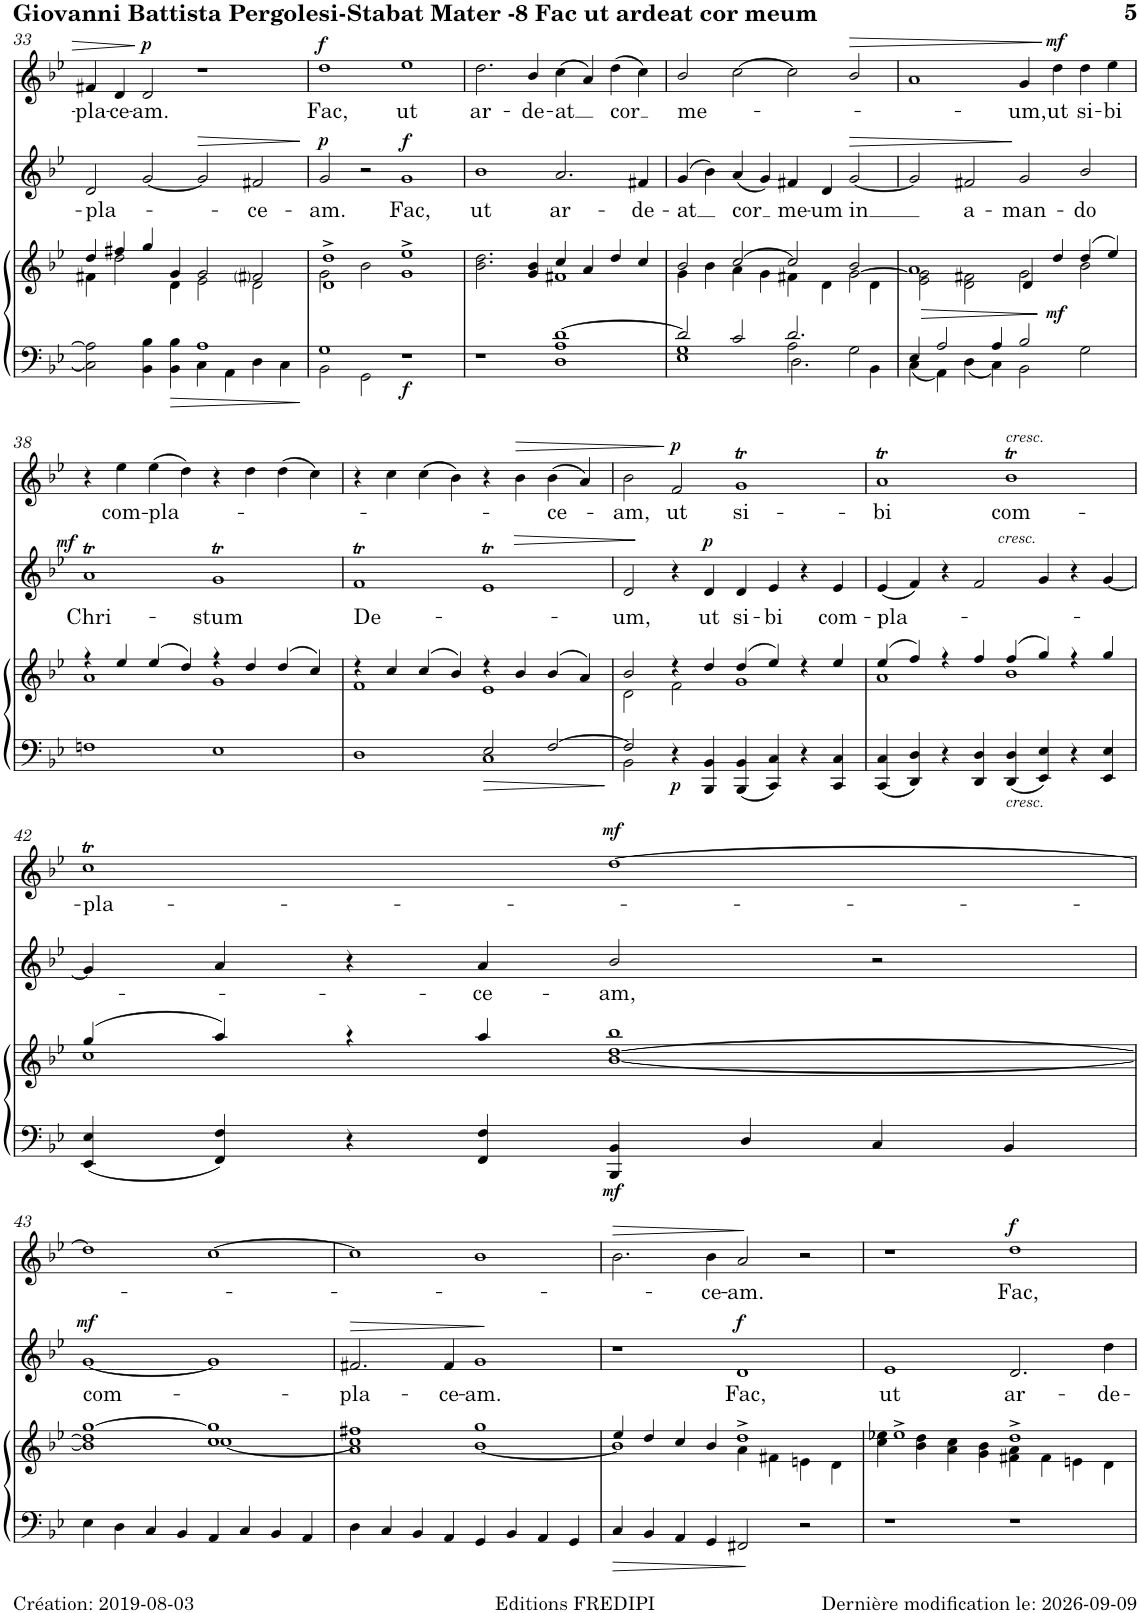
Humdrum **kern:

**kern	**kern	**dynam	**kern	**text	**dynam	**kern	**text	**dynam
*part3	*part3	*part3	*part2	*part2	*part2	*part1	*part1	*part1
*staff4	*staff3	*staff3/4	*staff2	*staff2	*staff2	*staff1	*staff1	*staff1
*I"Violino I/II Viola Violoncello Contrabasso e organo	*	*	*I"Alti	*	*	*I"Soprani	*	*
!!LO:PB:g=z
*clefF4	*clefG2	*	*clefG2	*	*	*clefG2	*	*
*k[b-e-]	*k[b-e-]	*	*k[b-e-]	*	*	*k[b-e-]	*	*
*M4/2	*M4/2	*	*M4/2	*	*	*M4/2	*	*
*met(c|)	*met(c|)	*	*met(c|)	*	*	*met(c|)	*	*
=33	=33	=33	=33	=33	=33	=33	=33	=33
*^	*^	*	*	*	*	*	*	*
!	!	!	!	!	!	!LO:LY:b	!	!	!LO:LY:b	!
2C\] 2A\]	1ryy	4dd/	4f#X\	.	2d/	-pla-	.	4f#X/	-pla-	.
!	!	!	!	!	!	!	!	!	!LO:LY:b	!
.	.	4ff#X/	2dd\	.	.	.	.	4d/	-ce-	.
!	!	!	!	!	!	!	!	!	!LO:LY:b	!LO:DY:a
4BB-\ 4B-\	.	4gg/	.	.	[<2g/	.	.	2d/	-am.	p
4BB-\ 4B-\	.	4g/	4d\	.	.	.	.	.	.	.
!	!	!	!	!	!	!	!LO:HP:b	!	!	!
4C\	1A	2g/	2e-\	.	2g/]	.	>	1r	.	.
4AA\	.	.	.	.	.	.	.	.	.	.
!	!	!	!	!	!	!LO:LY:b	!	!	!	!
4D\	.	2f#i/	2d\	.	2f#X/	-ce-	.	.	.	.
4C\	.	.	.	.	.	.	.	.	.	.
*v	*v	*	*	*	*	*	*	*	*	*
*	*v	*v	*	*	*	*	*	*	*
.	.	.	.	.	]	.	.	.
=34	=34	=34	=34	=34	=34	=34	=34	=34
*^	*^	*	*	*	*	*	*	*
!	!	!	!	!	!	!LO:LY:b	!LO:DY:a	!	!LO:LY:b	!LO:DY:a
1G	2BB-\	1d^ 1dd^	2g\	.	2g/	-am.	p	1dd	Fac,	f
.	2GG\	.	2b-\	.	2r	.	.	.	.	.
!	!	!	!	!LO:DY:b=2	!	!LO:LY:b	!LO:DY:a	!	!LO:LY:b	!
1r	1ryy	1g^ 1ee-^	1ryy	f	1g	Fac,	f	1ee-	ut	.
=35	=35	=35	=35	=35	=35	=35	=35	=35	=35	=35
!	!	!	!	!	!	!LO:LY:b	!	!	!LO:LY:b	!
1r	1ryy	2.b-\ 2.dd\	1ryy	.	1b-	ut	.	2.dd\	ar-	.
!	!	!	!	!	!	!	!	!	!LO:LY:b	!
.	.	4g/ 4b-/	.	.	.	.	.	4b-/	-de-	.
!	!	!	!	!	!	!LO:LY:b	!	!	!LO:LY:b	!
[1d	1D 1A	4cc/	1f#X	.	2.a/	ar-	.	(>4cc\	-at	.
.	.	4a/	.	.	.	.	.	4a/)	.	.
!	!	!	!	!	!	!	!	!	!LO:LY:b	!
.	.	4dd/	.	.	.	.	.	(>4dd\	cor	.
!	!	!	!	!	!	!LO:LY:b	!	!	!	!
.	.	4cc/	.	.	4f#X/	-de-	.	4cc\)	.	.
=36	=36	=36	=36	=36	=36	=36	=36	=36	=36	=36
*	*^	*	*^	*	*	*	*	*	*	*
!	!	!	!	!	!	!	!	!LO:LY:b	!	!	!LO:LY:b	!
2d/]	1E- 1G	1ryy	2b-/	4g\	1.ryy	.	(>4g/	-at	.	2b-/	me-	.
.	.	.	.	4b-\	.	.	4b-\)	.	.	.	.	.
!	!	!	!	!	!	!	!	!LO:LY:b	!	!	!	!
2c/	.	.	[2cc/	4a\	.	.	(<4a/	cor	.	[>2cc\	.	.
.	.	.	.	4g\	.	.	4g/)	.	.	.	.	.
!	!	!	!	!	!	!	!	!LO:LY:b	!	!	!	!
2A\	2.D\	2.d/	2cc/]	4f#X\	.	.	4f#X/	me-	.	2cc\]	.	.
!	!	!	!	!	!	!	!	!LO:LY:b	!	!	!	!
.	.	.	.	4d\	.	.	4d/	-um	.	.	.	.
!	!	!	!	!	!	!	!	!LO:LY:b	!LO:HP:b	!	!	!LO:HP:b
2G\	.	.	2b-/	4ryy	[>2g\	.	[<2g/	in	>	2b-/	.	>
.	4BB-\	4ryy	.	4d\	.	.	.	.	.	.	.	.
*	*	*	*	*v	*v	*	*	*	*	*	*	*
=37	=37	=37	=37	=37	=37	=37	=37	=37	=37	=37	=37
!	!	!	!	!	!LO:HP:b	!	!	!	!	!	!
*	*v	*v	*	*	*	*	*	*	*	*	*
4E-/	4C\	1a	2e-\ 2g\]	>	2g/]	.	.	1a	.	.
2A/	4AA\	.	.	.	.	.	.	.	.	.
!	!	!	!	!	!	!LO:LY:b	!	!	!	!
.	4D\	.	2d\ 2f#X\	.	2f#X/	a-	.	.	.	.
4A/	4C\	.	.	.	.	.	.	.	.	.
!	!	!	!	!	!	!LO:LY:b	!	!	!LO:LY:b	!
2B-/	2BB-\	2g\	4d/	.	2g/	-man-	]	4g/	-um,	.
!	!	!	!	!LO:DY:n=1:b	!	!	!	!	!LO:LY:b	!LO:DY:n=1:a
.	.	.	4dd/	] mf	.	.	.	4dd\	ut	] mf
!	!	!	!	!	!	!LO:LY:b	!	!	!LO:LY:b	!
2G\	2ryy	2b-\	(>4dd/	.	2b-/	-do	.	4dd\	si-	.
!	!	!	!	!	!	!	!	!	!LO:LY:b	!
.	.	.	4ee-/)	.	.	.	.	4ee-\	-bi	.
*v	*v	*	*	*	*	*	*	*	*	*
!!LO:LB:g=z
=38	=38	=38	=38	=38	=38	=38	=38	=38	=38
!	!	!	!	!	!LO:LY:b	!LO:DY:a	!	!	!
1Fn	4r	1a	.	1at	Chri-	mf	4r	.	.
!	!	!	!	!	!	!	!	!LO:LY:b	!
.	4ee-/	.	.	.	.	.	4ee-\	com-	.
!	!	!	!	!	!	!	!	!LO:LY:b	!
.	(>4ee-/	.	.	.	.	.	(>4ee-\	-pla-	.
.	4dd/)	.	.	.	.	.	4dd\)	.	.
!	!	!	!	!	!LO:LY:b	!	!	!	!
1E-	4r	1g	.	1gT	-stum	.	4r	.	.
.	4dd/	.	.	.	.	.	4dd\	.	.
.	(4dd/	.	.	.	.	.	(>4dd\	.	.
.	4cc/)	.	.	.	.	.	4cc\)	.	.
=39	=39	=39	=39	=39	=39	=39	=39	=39	=39
*^	*	*	*	*	*	*	*	*	*
!	!	!	!	!	!	!LO:LY:b	!	!	!	!
1D	1ryy	4r	1f	.	1fT	De-	.	4r	.	.
.	.	4cc/	.	.	.	.	.	4cc\	.	.
.	.	(>4cc/	.	.	.	.	.	(>4cc\	.	.
.	.	4b-/)	.	.	.	.	.	4b-\)	.	.
!	!	!	!	!	!	!	!LO:HP:b	!	!	!
2E-/	1C	4r	1e-	.	1e-T	.	>	4r	.	.
!	!	!	!	!	!	!	!	!	!	!LO:HP:b
.	.	4b-/	.	.	.	.	.	4b-\	.	>
!	!	!	!	!	!	!	!	!	!LO:LY:b	!
[>2F/	.	(>4b-/	.	.	.	.	.	(>4b-\	-ce-	.
.	.	4a/)	.	.	.	.	.	4a/)	.	.
*v	*v	*	*	*	*	*	*	*	*	*
*	*v	*v	*	*	*	*	*	*	*
.	.	.	.	.	]	.	.	.
=40	=40	=40	=40	=40	=40	=40	=40	=40
*^	*^	*	*	*	*	*	*	*
!	!	!	!	!	!	!LO:LY:b	!	!	!LO:LY:b	!
2F/]	2BB-\	2b-/	2d\	.	2d/	-um,	.	2b-\	-am,	.
!	!	!	!	!LO:DY:b=2	!	!	!	!	!LO:LY:b	!LO:DY:n=1:a
4r	1.ryy	4r	2f\	p	4r	.	.	2f/	ut	] p
!	!	!	!	!	!	!LO:LY:b	!LO:DY:a	!	!	!
4BBB-/ 4BB-/	.	4dd/	.	.	4d/	ut	p	.	.	.
!	!	!	!	!	!	!LO:LY:b	!	!	!LO:LY:b	!
4BBB-/ 4BB-/	.	(>4dd/	1g	.	4d/	si-	.	1gT	si-	.
!	!	!	!	!	!	!LO:LY:b	!	!	!	!
4CC/ 4C/	.	4ee-/)	.	.	4e-/	-bi	.	.	.	.
4r	.	4r	.	.	4r	.	.	.	.	.
!	!	!	!	!	!	!LO:LY:b	!	!	!	!
4CC/ 4C/	.	4ee-/	.	.	4e-/	com-	.	.	.	.
*v	*v	*	*	*	*	*	*	*	*	*
=41	=41	=41	=41	=41	=41	=41	=41	=41	=41
!	!	!	!	!	!LO:LY:b	!	!	!LO:LY:b	!
4CC/ 4C/	(>4ee-/	1a	.	(<4e-/	-pla-	.	1at	-bi	.
4DD/ 4D/	4ff/)	.	.	4f/)	.	.	.	.	.
4r	4r	.	.	4r	.	.	.	.	.
!	!	!	!	!LO:TX:a:i:t=cresc.	!	!	!	!	!
4DD/ 4D/	4ff/	.	.	2f/	.	.	.	.	.
!	!	!	!	!	!	!	!LO:TX:a:i:t=cresc.	!	!
!LO:TX:b:i:t=cresc.	!	!	!	!	!	!	!	!	!
!	!	!	!	!	!	!	!	!LO:LY:b	!
4DD/ 4D/	(>4ff/	1b-	.	.	.	.	1b-T	com-	.
4EE-/ 4E-/	4gg/)	.	.	4g/	.	.	.	.	.
4r	4r	.	.	4r	.	.	.	.	.
4EE-/ 4E-/	4gg/	.	.	[<4g/	.	.	.	.	.
!!LO:LB:g=z
=42	=42	=42	=42	=42	=42	=42	=42	=42	=42
!	!	!	!	!	!	!	!	!LO:LY:b	!
4EE-/ 4E-/	(>4gg/	1cc	.	4g/]	.	.	1ccT	-pla-	.
4FF/ 4F/	4aa/)	.	.	4a/	.	.	.	.	.
4r	4r	.	.	4r	.	.	.	.	.
!	!	!	!	!	!LO:LY:b	!	!	!	!
4FF/ 4F/	4aa/	.	.	4a/	-ce-	.	.	.	.
!	!	!	!LO:DY:b=2	!	!LO:LY:b	!	!	!	!LO:DY:a
4BBB-/ 4BB-/	1bb-	[1b- [>1dd	mf	2b-/	-am,	.	[>1dd	.	mf
4D/	.	.	.	.	.	.	.	.	.
4C/	.	.	.	2r	.	.	.	.	.
4BB-/	.	.	.	.	.	.	.	.	.
!!LO:LB:g=z
=43	=43	=43	=43	=43	=43	=43	=43	=43	=43
!	!	!	!	!	!LO:LY:b	!LO:DY:a	!	!	!
4E-\	[1gg	1b-] 1dd]	.	[<1g	com-	mf	1dd]	.	.
4D\	.	.	.	.	.	.	.	.	.
4C/	.	.	.	.	.	.	.	.	.
4BB-/	.	.	.	.	.	.	.	.	.
4AA/	1cc 1gg]	[<1cc	.	1g]	.	.	[>1cc	.	.
4C/	.	.	.	.	.	.	.	.	.
4BB-/	.	.	.	.	.	.	.	.	.
4AA/	.	.	.	.	.	.	.	.	.
=44	=44	=44	=44	=44	=44	=44	=44	=44	=44
!	!	!	!	!	!LO:LY:b	!LO:HP:b	!	!	!
4D\	1a 1ff#X	1cc]	.	2.f#X/	-pla-	>	1cc]	.	.
4C/	.	.	.	.	.	.	.	.	.
4BB-/	.	.	.	.	.	.	.	.	.
!	!	!	!	!	!LO:LY:b	!	!	!	!
4AA/	.	.	.	4f#/	-ce-	.	.	.	.
!	!	!	!	!	!LO:LY:b	!	!	!	!
4GG/	1gg	[<1b-	.	1g	-am.	]	1b-	.	.
4BB-/	.	.	.	.	.	.	.	.	.
4AA/	.	.	.	.	.	.	.	.	.
4GG/	.	.	.	.	.	.	.	.	.
=45	=45	=45	=45	=45	=45	=45	=45	=45	=45
!	!	!	!	!	!	!	!	!	!LO:HP:b
4C/	4ee-/	1b-]	.	1r	.	.	2.b-\	.	>
4BB-/	4dd/	.	.	.	.	.	.	.	.
4AA/	4cc/	.	.	.	.	.	.	.	.
!	!	!	!	!	!	!	!	!LO:LY:b	!
4GG/	4b-/	.	.	.	.	.	4b-\	-ce-	.
!	!	!	!	!	!LO:LY:b	!LO:DY:a	!	!LO:LY:b	!
2FF#X/	4a\	1dd^>	.	1d	Fac,	f	2a/	-am.	]
.	4f#X\	.	.	.	.	.	.	.	.
2r	4en\	.	.	.	.	.	2r	.	.
.	4d\	.	.	.	.	.	.	.	.
=46	=46	=46	=46	=46	=46	=46	=46	=46	=46
!	!	!	!	!	!LO:LY:b	!	!	!	!
1r	1ee-^>	4cc\ 4ee-X\	.	1e-	ut	.	1r	.	.
.	.	4b-\ 4dd\	.	.	.	.	.	.	.
.	.	4a\ 4cc\	.	.	.	.	.	.	.
.	.	4g\ 4b-\	.	.	.	.	.	.	.
!	!	!	!	!	!LO:LY:b	!	!	!LO:LY:b	!LO:DY:a
1r	1dd^>	4f#X\ 4a\	.	2.d/	ar-	.	1dd	Fac,	f
.	.	4f#\	.	.	.	.	.	.	.
.	.	4en\	.	.	.	.	.	.	.
!	!	!	!	!	!LO:LY:b	!	!	!	!
.	.	4d\	.	4dd\	-de-	.	.	.	.
*	*v	*v	*	*	*	*	*	*	*
=	=	=	=	=	=	=	=	=
*-	*-	*-	*-	*-	*-	*-	*-	*-
